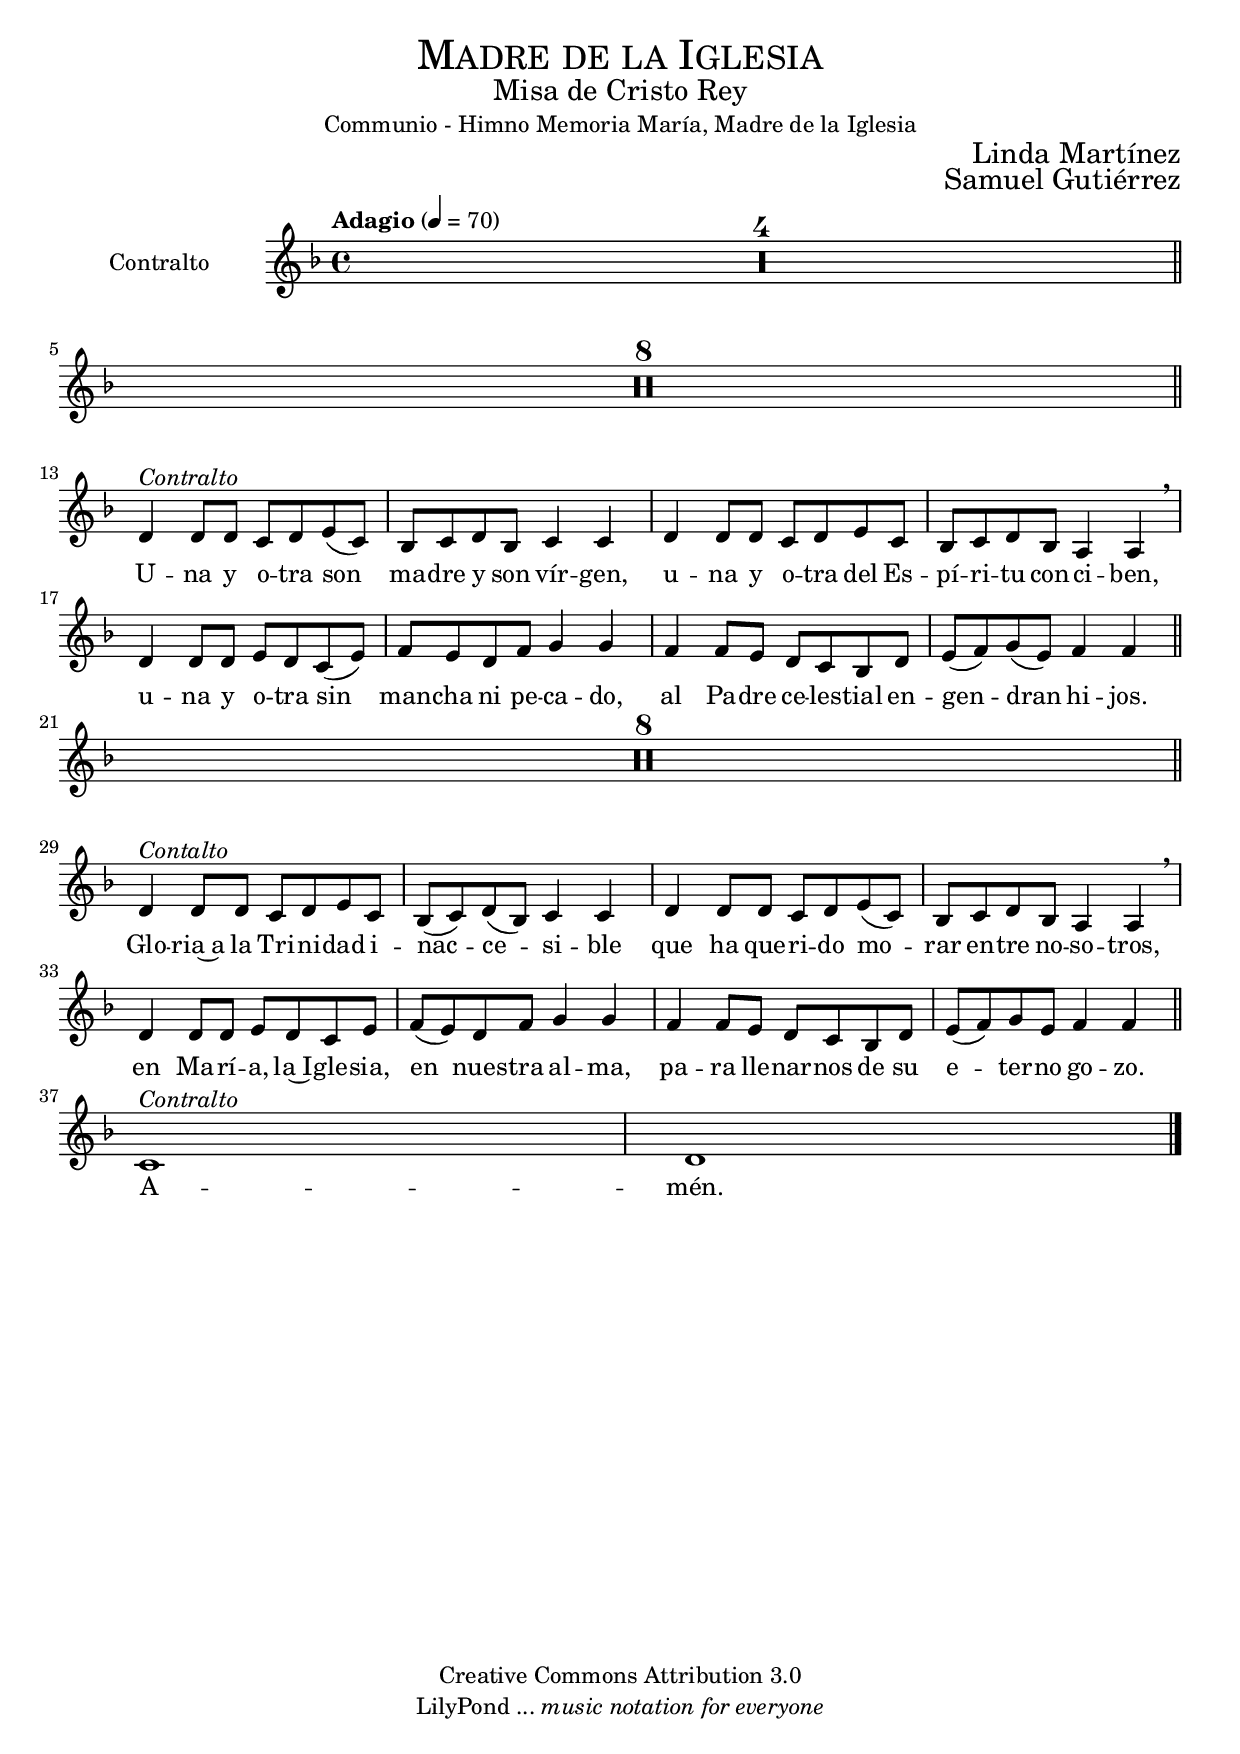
% *************************************************************************************
%	Madre de la iglesia - Melody inspired by the compositions of Mons Marco Frisina
%   	Music and accompaniment by serachsam
% *************************************************************************************
\language "espanol"
\version "2.23.2"

% --- Global parameters
particle = 1
jump = \break

% --- Includes
\include "global.ily"
alto_music = \relative do' {
  \compressEmptyMeasures

  R1*4 | \bar "||" #(if (= particle 1) jump "") % 4
  R1*8 | \bar "||" #(if (= particle 1) jump "") % 12
  re4^\markup { \italic "Contralto" } re8 re do8 re mi( do) |
  sib8 do re sib do4 do	|
  re4 re8 re do re mi do |
  sib do re sib la4 la \breathe | #(if (= particle 1) jump "") % 16
  re4 re8 re mi8 re do( mi) |
  fa8 mi re fa sol4 sol	|
  fa4 fa8 mi re do sib re |
  mi( fa) sol( mi) fa4 fa | \bar "||" #(if (= particle 1) jump "") % 20
  R1*8 | \bar "||" #(if (= particle 1) jump "") % 28
  re4^\markup { \italic "Contalto" } re8 re do8 re mi do |
  sib8( do) re( sib) do4 do |
  re4 re8 re do re mi( do) |
  sib do re sib la4 la \breathe | #(if (= particle 1) jump "") % 32
  re4 re8 re mi8 re do mi |
  fa8( mi) re fa sol4 sol |
  fa4 fa8 mi re do sib re |
  mi( fa) sol mi fa4 fa | \bar "||" #(if (= particle 1) jump "") % 36
  do1^\markup { \italic "Contralto" } |
  re1 |

  \bar "|."
}

alto_lyrics = \lyricmode {
  U -- na y o -- tra son ma -- dre y son vír -- gen,
  u -- na y o -- tra del Es -- pí -- ri -- tu con -- ci -- ben,
  u -- na y o -- tra sin man -- cha ni pe -- ca -- do,
  al Pa -- dre ce -- les -- tial en -- gen -- dran hi -- jos.

  Glo -- ria~a la Tri -- ni -- dad i -- nac -- ce -- si -- ble
  que ha que -- ri -- do mo -- rar en -- tre no -- so -- tros,
  en Ma -- rí -- a, la~I -- gle -- sia, en nues -- tra al -- ma,
  pa -- ra lle -- nar -- nos de su e -- ter -- no go -- zo.

  A -- mén.
}


% --- Global size
% #(set-global-staff-size 20)

% --- Header
\markup { \fill-line { \center-column { \fontsize #5 \smallCaps "Madre de la Iglesia" \fontsize #2 "Misa de Cristo Rey" "Communio - Himno Memoria María, Madre de la Iglesia" } } }
%\markup { \fill-line { " " \right-column { \fontsize #2 "Letra: Pablo VI" } } }
\markup { \fill-line { " " \center-column { \fontsize #2 "Linda Martínez" } } }
\markup { \fill-line { " " \center-column { \fontsize #2 "Samuel Gutiérrez" } } }
\header {
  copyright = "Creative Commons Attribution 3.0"
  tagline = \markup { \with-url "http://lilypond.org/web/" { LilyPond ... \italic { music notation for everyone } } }
  breakbefore = ##t
}

% --- Music

% --- Harmony

\score {
  <<
    \new Staff <<
      \set Staff.instrumentName = #"Contralto"
      \set Staff.midiInstrument = #"choir aahs"
      \set Staff.midiMaximumVolume = #1.5

      \new Voice = "alto" <<
        \global \alto_music
      >>
      \new Lyrics = "alto"
      \context Lyrics = "alto" \lyricsto "alto" \alto_lyrics
    >>
  >>
  \midi { }
  \layout { }
}

% --- Paper
\paper{
  #(set-default-paper-size "letter")
  indent=3.5\cm
  page-breaking = #ly:page-turn-breaking
}